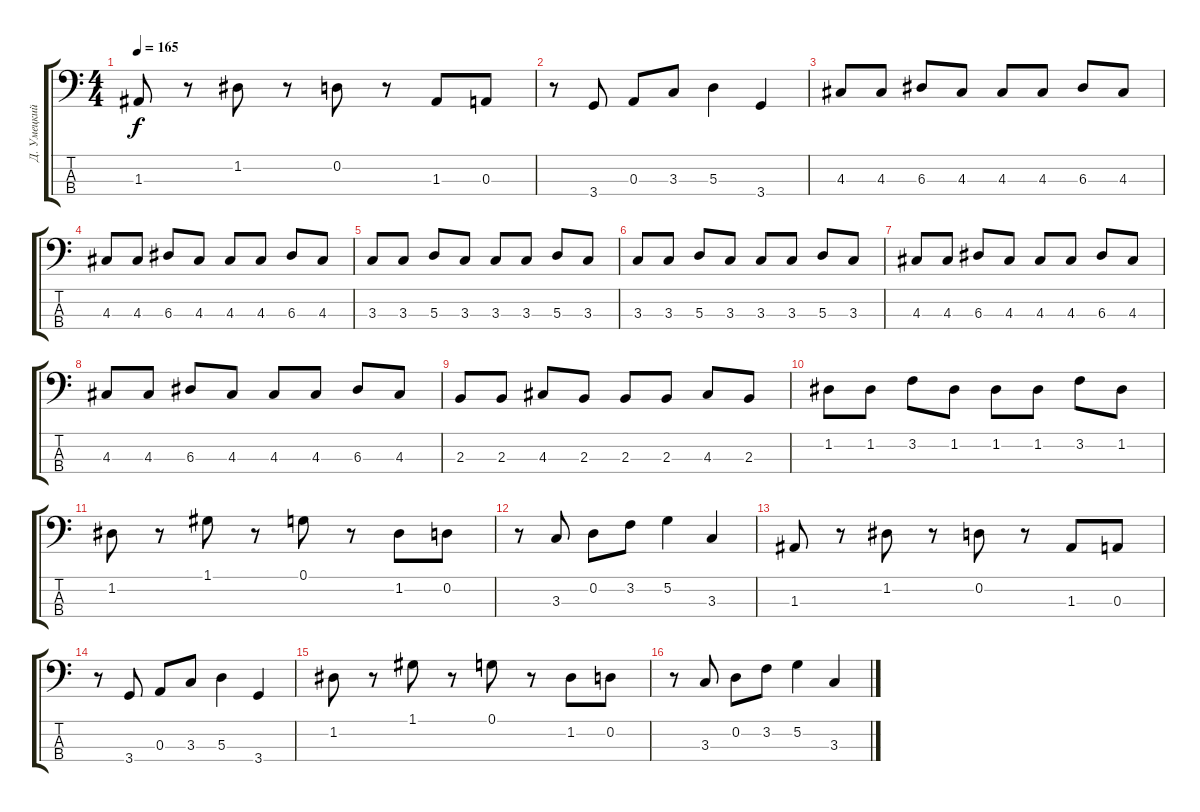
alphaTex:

\track ("Д. Умецкий" "Д. Умецкий") {instrument electricbassfinger}
\staff {score tabs}
\tuning (G2 D2 A1 E1) {hide}
\ts (4 4)
\tempo 165
\clef f4
\ks c
1.3.8{dy f} r.8 1.2.8 r.8 0.2.8 r.8 1.3.8 0.3.8 |
r.8 3.4.8 0.3.8 3.3.8 5.3.4 3.4.4 |
4.3.8 4.3.8 6.3.8 4.3.8 4.3.8 4.3.8 6.3.8 4.3.8 |
4.3.8 4.3.8 6.3.8 4.3.8 4.3.8 4.3.8 6.3.8 4.3.8 |
3.3.8 3.3.8 5.3.8 3.3.8 3.3.8 3.3.8 5.3.8 3.3.8 |
3.3.8 3.3.8 5.3.8 3.3.8 3.3.8 3.3.8 5.3.8 3.3.8 |
4.3.8 4.3.8 6.3.8 4.3.8 4.3.8 4.3.8 6.3.8 4.3.8 |
4.3.8 4.3.8 6.3.8 4.3.8 4.3.8 4.3.8 6.3.8 4.3.8 |
2.3.8 2.3.8 4.3.8 2.3.8 2.3.8 2.3.8 4.3.8 2.3.8 |
1.2.8 1.2.8 3.2.8 1.2.8 1.2.8 1.2.8 3.2.8 1.2.8 |
1.2.8 r.8 1.1.8 r.8 0.1.8 r.8 1.2.8 0.2.8 |
r.8 3.3.8 0.2.8 3.2.8 5.2.4 3.3.4 |
1.3.8 r.8 1.2.8 r.8 0.2.8 r.8 1.3.8 0.3.8 |
r.8 3.4.8 0.3.8 3.3.8 5.3.4 3.4.4 |
1.2.8 r.8 1.1.8 r.8 0.1.8 r.8 1.2.8 0.2.8 |
r.8 3.3.8 0.2.8 3.2.8 5.2.4 3.3.4
